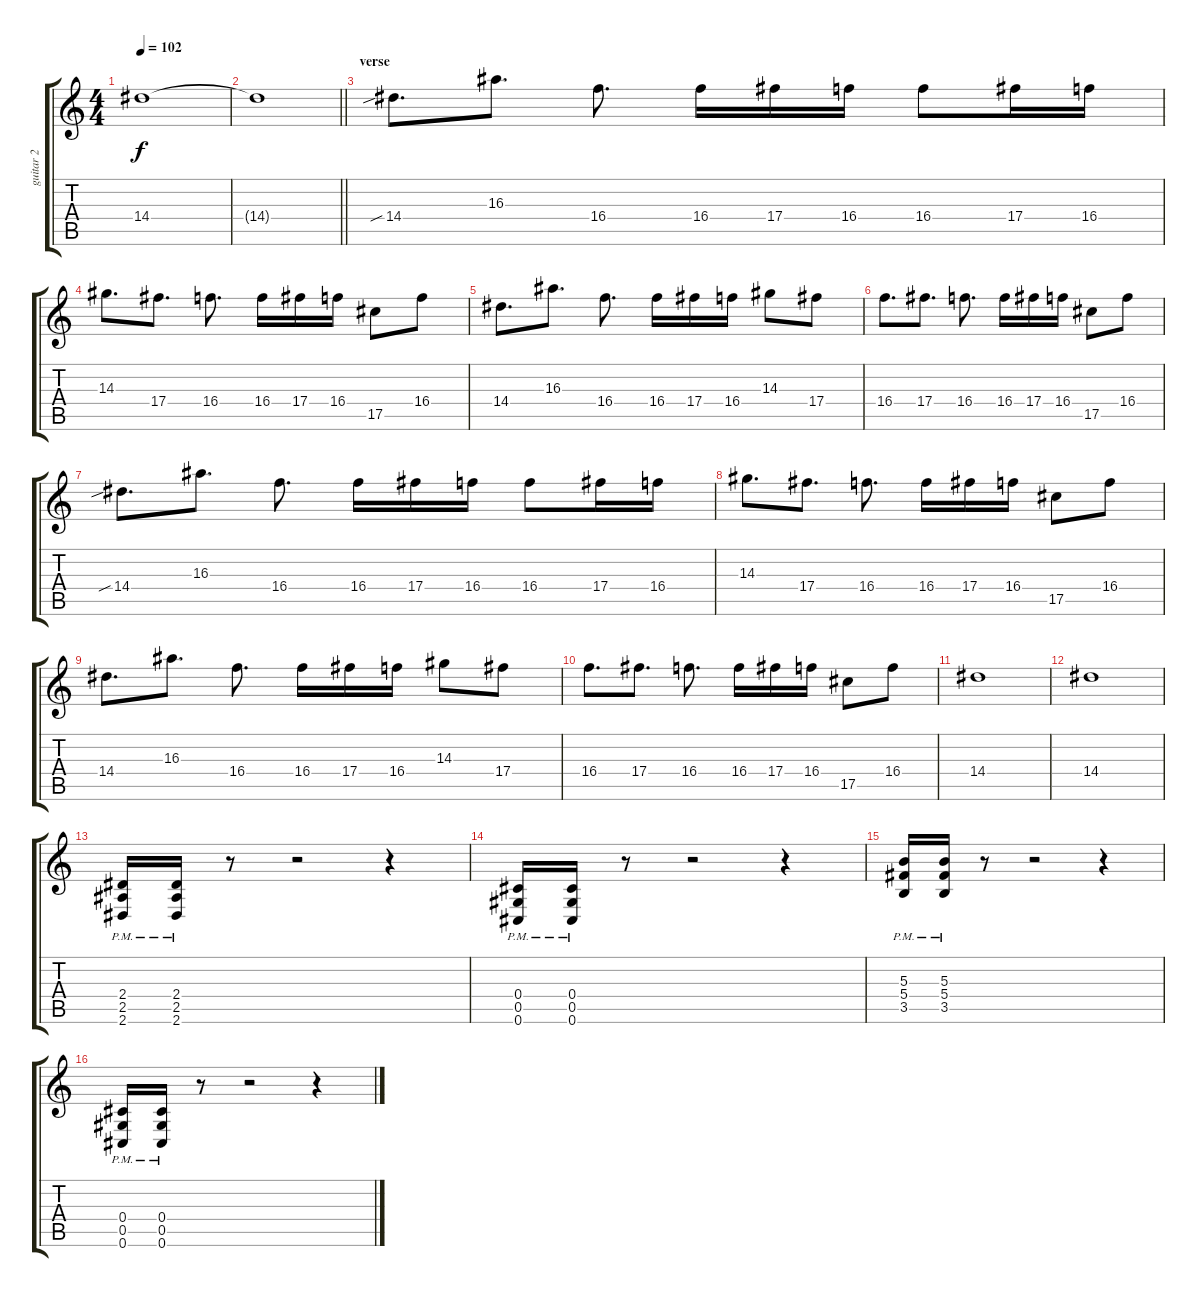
\track ("guitar 2" "guitar 2") {mute instrument distortionguitar}
\staff {score tabs}
\tuning (Eb4 Bb3 Gb3 Db3 Ab2 Db2) {hide}
\ts (4 4)
\tempo 102
\clef g2
\ks c
14.4.1{dy f} |
\barLineRight lightlight
14.4{t}.1 |
\section ("" "verse")
14.4{sib}.8{d} 16.3.8{d} 16.4.8{d} 16.4.16 17.4.16 16.4.16 16.4.8 17.4.16 16.4.16 |
14.3.8{d} 17.4.8{d} 16.4.8{d} 16.4.16 17.4.16 16.4.16 17.5.8 16.4.8 |
14.4.8{d} 16.3.8{d} 16.4.8{d} 16.4.16 17.4.16 16.4.16 14.3.8 17.4.8 |
16.4.8{d} 17.4.8{d} 16.4.8{d} 16.4.16 17.4.16 16.4.16 17.5.8 16.4.8 |
14.4{sib}.8{d} 16.3.8{d} 16.4.8{d} 16.4.16 17.4.16 16.4.16 16.4.8 17.4.16 16.4.16 |
14.3.8{d} 17.4.8{d} 16.4.8{d} 16.4.16 17.4.16 16.4.16 17.5.8 16.4.8 |
14.4.8{d} 16.3.8{d} 16.4.8{d} 16.4.16 17.4.16 16.4.16 14.3.8 17.4.8 |
16.4.8{d} 17.4.8{d} 16.4.8{d} 16.4.16 17.4.16 16.4.16 17.5.8 16.4.8 |
14.4.1 |
14.4.1 |
(2.4{pm} 2.5{pm} 2.6{pm}).16 (2.4{pm} 2.5{pm} 2.6{pm}).16 r.8 r.2 r.4 |
(0.4{pm} 0.5{pm} 0.6{pm}).16 (0.4{pm} 0.5{pm} 0.6{pm}).16 r.8 r.2 r.4 |
(5.3 5.4{pm} 3.5{pm}).16 (5.3 5.4{pm} 3.5{pm}).16 r.8 r.2 r.4 |
(0.4{pm} 0.5{pm} 0.6{pm}).16 (0.4{pm} 0.5{pm} 0.6{pm}).16 r.8 r.2 r.4
